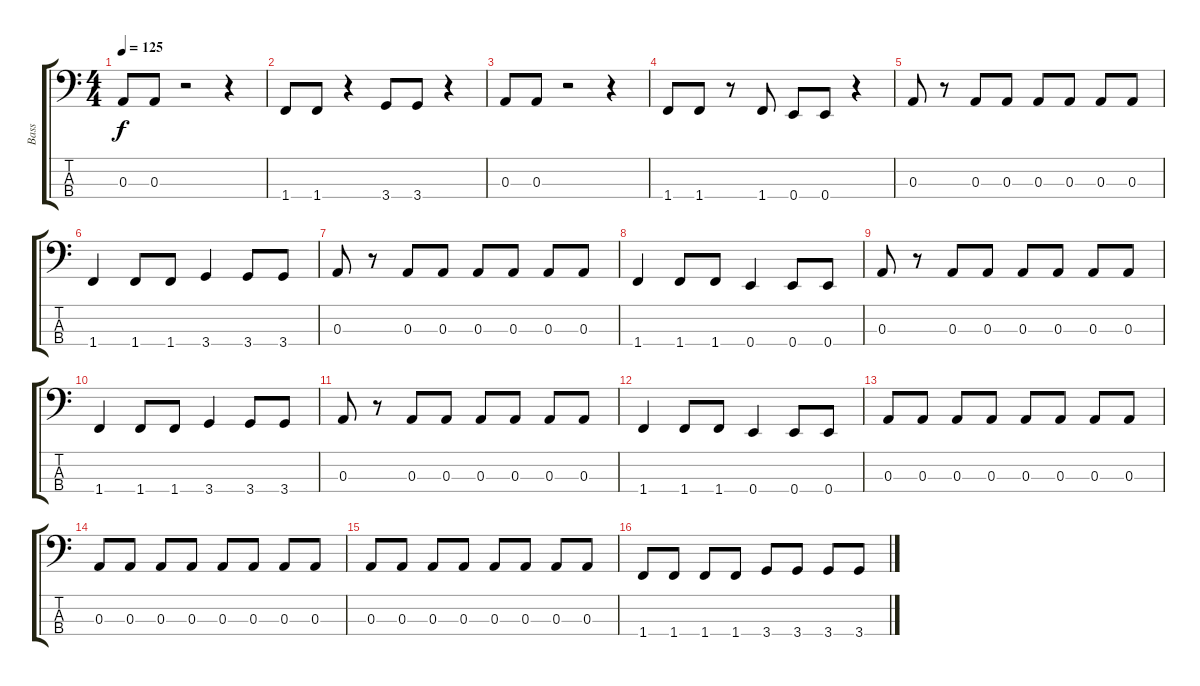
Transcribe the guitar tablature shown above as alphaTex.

\track ("Bass" "Bass") {instrument electricbassfinger}
\staff {score tabs}
\tuning (G2 D2 A1 E1) {hide}
\ts (4 4)
\tempo 125
\clef f4
\ks c
0.3.8{dy f} 0.3.8 r.2 r.4 |
1.4.8 1.4.8 r.4 3.4.8 3.4.8 r.4 |
0.3.8 0.3.8 r.2 r.4 |
1.4.8 1.4.8 r.8 1.4.8 0.4.8 0.4.8 r.4 |
0.3.8 r.8 0.3.8 0.3.8 0.3.8 0.3.8 0.3.8 0.3.8 |
1.4.4 1.4.8 1.4.8 3.4.4 3.4.8 3.4.8 |
0.3.8 r.8 0.3.8 0.3.8 0.3.8 0.3.8 0.3.8 0.3.8 |
1.4.4 1.4.8 1.4.8 0.4.4 0.4.8 0.4.8 |
0.3.8 r.8 0.3.8 0.3.8 0.3.8 0.3.8 0.3.8 0.3.8 |
1.4.4 1.4.8 1.4.8 3.4.4 3.4.8 3.4.8 |
0.3.8 r.8 0.3.8 0.3.8 0.3.8 0.3.8 0.3.8 0.3.8 |
1.4.4 1.4.8 1.4.8 0.4.4 0.4.8 0.4.8 |
0.3.8 0.3.8 0.3.8 0.3.8 0.3.8 0.3.8 0.3.8 0.3.8 |
0.3.8 0.3.8 0.3.8 0.3.8 0.3.8 0.3.8 0.3.8 0.3.8 |
0.3.8 0.3.8 0.3.8 0.3.8 0.3.8 0.3.8 0.3.8 0.3.8 |
1.4.8 1.4.8 1.4.8 1.4.8 3.4.8 3.4.8 3.4.8 3.4.8
